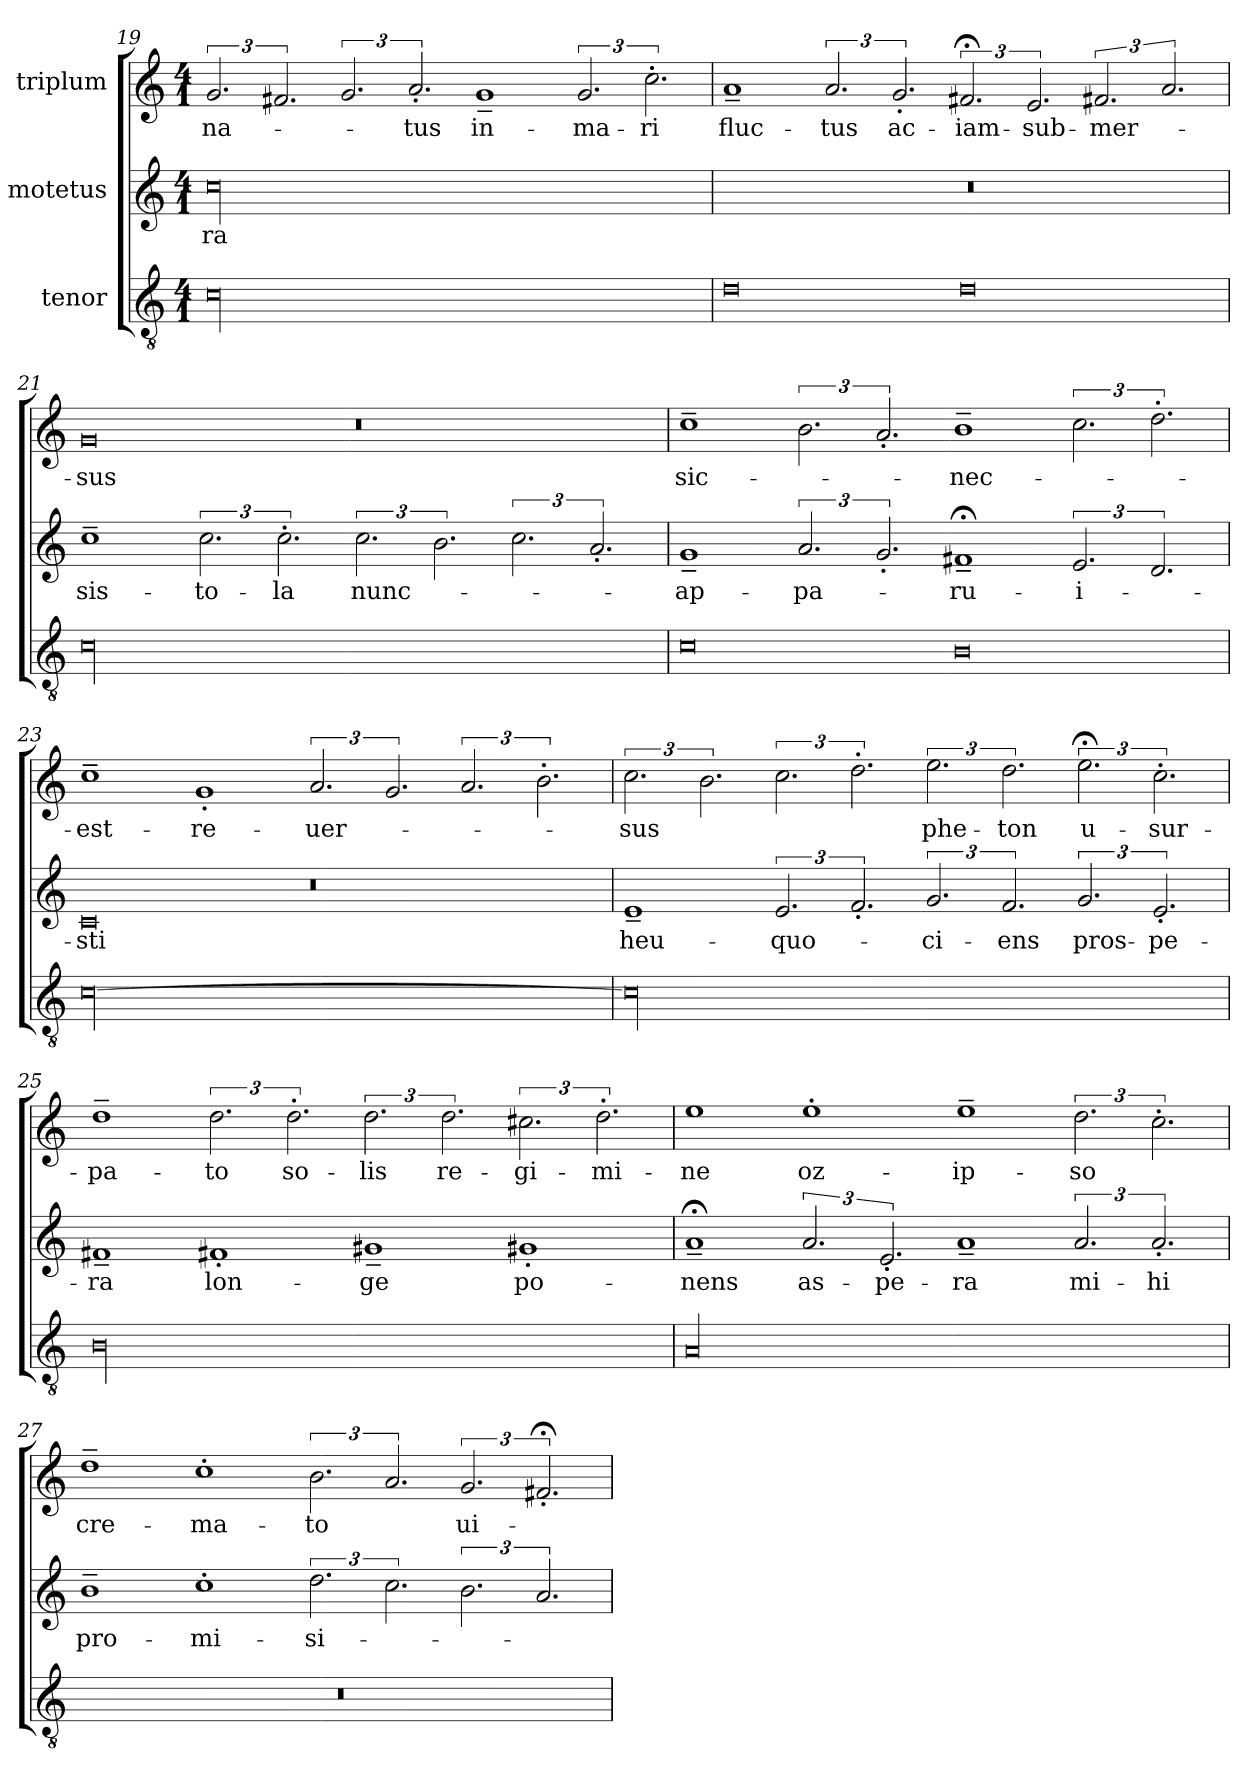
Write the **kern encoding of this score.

**kern	**kern	**text	**kern	**text
*part3	*part2	*part2	*part1	*part1
*staff3	*staff2	*staff2	*staff1	*staff1
*I"tenor	*I"motetus	*	*I"triplum	*
*clefGv2	*clefG2	*	*clefG2	*
*k[]	*k[]	*	*k[]	*
*C:	*C:	*	*C:	*
*M4/1	*M4/1	*	*M4/1	*
=19	=19	=19	=19	=19
00c\	00cc\	-ra	3.g/	-na-
.	.	.	3.f#X/	.
.	.	.	3.g/	.
.	.	.	3.a'/	-tus
.	.	.	1g~/	in-
.	.	.	3.g/	ma-
.	.	.	3.cc'\	-ri
=20	=20	=20	=20	=20
0d\	00r	.	1a~/	fluc-
.	.	.	3.a/	-tus
.	.	.	3.g'/	ac-
0d\	.	.	3.f#X;</	iam-
.	.	.	3.e/	sub-
.	.	.	3.f#X/	-mer-
.	.	.	3.a/	.
=21	=21	=21	=21	=21
00c\	1cc~\	sis-	0g/	-sus
.	3.cc\	-to-	.	.
.	3.cc'\	-la	.	.
.	3.cc\	nunc-	0r	.
.	3.b\	.	.	.
.	3.cc\	.	.	.
.	3.a'/	.	.	.
=22	=22	=22	=22	=22
0c\	1g~/	ap-	1cc~\	sic-
.	3.a/	-pa-	3.b\	.
.	3.g'/	.	3.a'/	.
0B\	1f#X;<~/	-ru-	1b~\	nec-
.	3.e/	-i-	3.cc\	.
.	3.d/	.	3.dd'\	.
!!LO:PB:g=z
=23	=23	=23	=23	=23
[00c\	0c/	-sti	1cc~\	est-
.	.	.	1g'/	re-
.	0r	.	3.a/	-uer-
.	.	.	3.g/	.
.	.	.	3.a/	.
.	.	.	3.b'\	.
=24	=24	=24	=24	=24
00c\]	1e~/	heu-	3.cc\	-sus
.	.	.	3.b\	.
.	3.e/	quo-	3.cc\	.
.	3.f'/	.	3.dd'\	.
.	3.g/	-ci-	3.ee\	phe-
.	3.f/	-ens	3.dd\	-ton
.	3.g/	pros-	3.ee;<\	u-
.	3.e'/	-pe-	3.cc'\	-sur-
=25	=25	=25	=25	=25
00B\	1f#X~/	-ra	1dd~\	-pa-
.	1f#X'/	lon-	3.dd\	-to
.	.	.	3.dd'\	so-
.	1g#X~/	-ge	3.dd\	-lis
.	.	.	3.dd\	re-
.	1g#X'/	po-	3.cc#X\	-gi-
.	.	.	3.dd'\	-mi-
=26	=26	=26	=26	=26
00A/	1a;<~/	-nens	1ee\	-ne
.	3.a/	as-	1ee'\	oz-
.	3.e'/	-pe-	.	.
.	1a~/	-ra	1ee~\	ip-
.	3.a/	mi-	3.dd\	-so
.	3.a'/	-hi	3.cc'\	.
=27	=27	=27	=27	=27
00r	1b~\	pro-	1dd~\	cre-
.	1cc'\	-mi-	1cc'\	-ma-
.	3.dd\	-si-	3.b\	-to
.	3.cc\	.	3.a/	.
.	3.b\	.	3.g/	ui-
.	3.a/	.	3.f#X;<'/	.
=	=	=	=	=
*-	*-	*-	*-	*-
